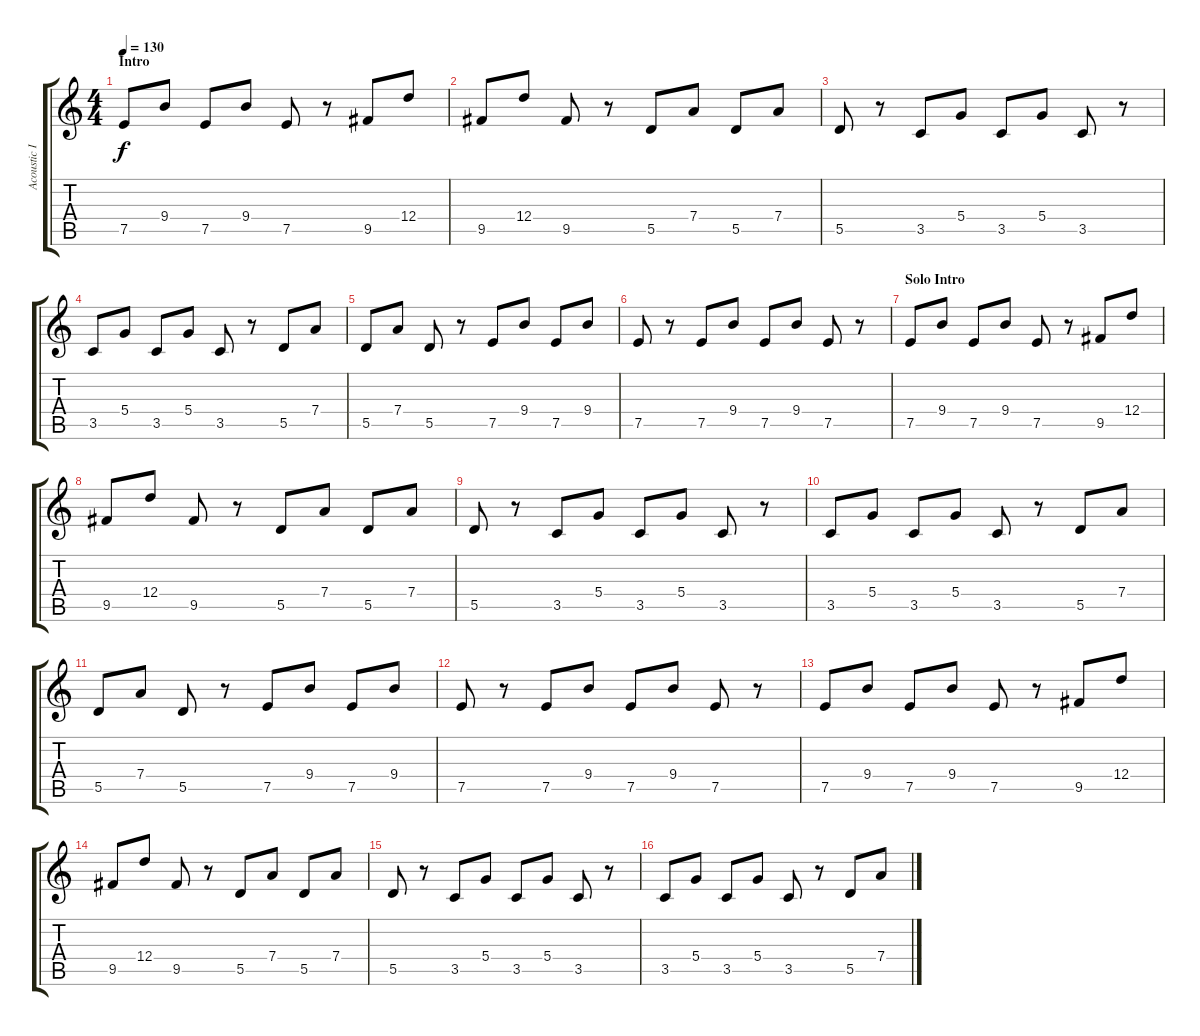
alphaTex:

\track ("Acoustic I" "Acoustic I") {instrument acousticguitarnylon}
\staff {score tabs}
\tuning (E4 B3 G3 D3 A2 E2) {hide}
\ts (4 4)
\section ("" "Intro")
\tempo 130
\clef g2
\ks c
7.5.8{dy f instrument acousticguitarnylon} 9.4.8 7.5.8 9.4.8 7.5.8 r.8 9.5.8 12.4.8 |
9.5.8 12.4.8 9.5.8 r.8 5.5.8 7.4.8 5.5.8 7.4.8 |
5.5.8 r.8 3.5.8 5.4.8 3.5.8 5.4.8 3.5.8 r.8 |
3.5.8 5.4.8 3.5.8 5.4.8 3.5.8 r.8 5.5.8 7.4.8 |
5.5.8 7.4.8 5.5.8 r.8 7.5.8 9.4.8 7.5.8 9.4.8 |
7.5.8 r.8 7.5.8 9.4.8 7.5.8 9.4.8 7.5.8 r.8 |
\section ("" "Solo Intro")
7.5.8 9.4.8 7.5.8 9.4.8 7.5.8 r.8 9.5.8 12.4.8 |
9.5.8 12.4.8 9.5.8 r.8 5.5.8 7.4.8 5.5.8 7.4.8 |
5.5.8 r.8 3.5.8 5.4.8 3.5.8 5.4.8 3.5.8 r.8 |
3.5.8 5.4.8 3.5.8 5.4.8 3.5.8 r.8 5.5.8 7.4.8 |
5.5.8 7.4.8 5.5.8 r.8 7.5.8 9.4.8 7.5.8 9.4.8 |
7.5.8 r.8 7.5.8 9.4.8 7.5.8 9.4.8 7.5.8 r.8 |
7.5.8 9.4.8 7.5.8 9.4.8 7.5.8 r.8 9.5.8 12.4.8 |
9.5.8 12.4.8 9.5.8 r.8 5.5.8 7.4.8 5.5.8 7.4.8 |
5.5.8 r.8 3.5.8 5.4.8 3.5.8 5.4.8 3.5.8 r.8 |
3.5.8 5.4.8 3.5.8 5.4.8 3.5.8 r.8 5.5.8 7.4.8
